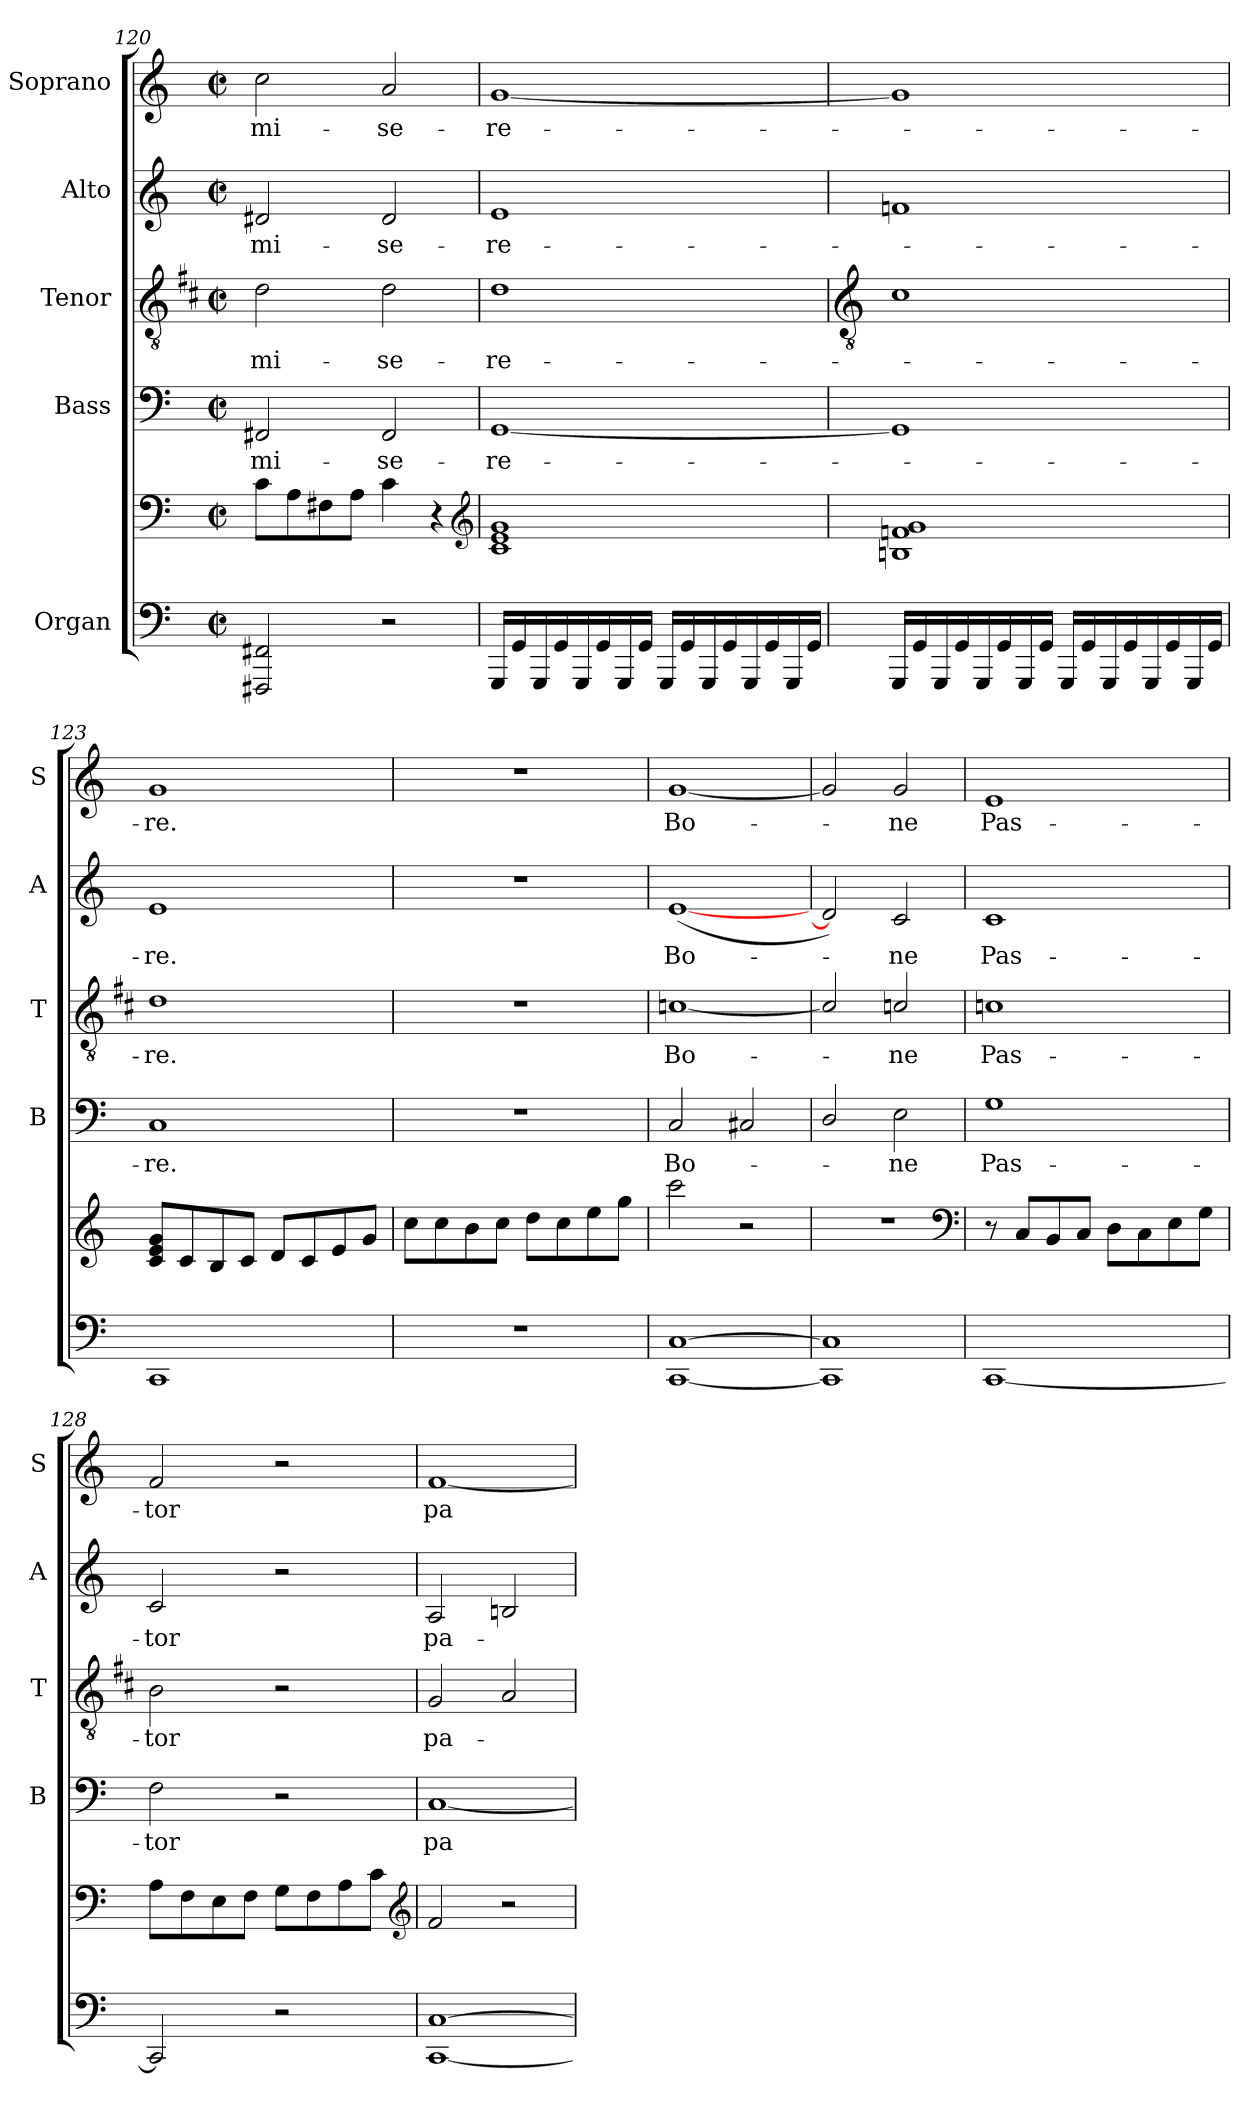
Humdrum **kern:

**kern	**kern	**kern	**text	**kern	**text	**kern	**text	**kern	**text
*part5	*part5	*part4	*part4	*part3	*part3	*part2	*part2	*part1	*part1
*staff6	*staff5	*staff4	*staff4	*staff3	*staff3	*staff2	*staff2	*staff1	*staff1
*I"Organ	*	*I"Bass	*	*I"Tenor	*	*I"Alto	*	*I"Soprano	*
*	*	*I'B	*	*I'T	*	*I'A	*	*I'S	*
*clefF4	*clefF4	*clefF4	*	*clefGv2	*	*clefG2	*	*clefG2	*
*	*	*	*	*ITrd1c2	*	*	*	*	*
*k[]	*k[]	*k[]	*	*k[]	*	*k[]	*	*k[]	*
*C:	*C:	*C:	*	*C:	*	*C:	*	*C:	*
*M2/2	*M2/2	*M2/2	*	*M2/2	*	*M2/2	*	*M2/2	*
*met(c|)	*met(c|)	*met(c|)	*	*met(c|)	*	*met(c|)	*	*met(c|)	*
=120	=120	=120	=120	=120	=120	=120	=120	=120	=120
!	!	!	!LO:LY:b	!	!LO:LY:b	!	!LO:LY:b	!	!LO:LY:b
2FFF#X 2FF#X	8cL	2FF#X	mi-	2c	mi-	2d#X	mi-	2cc	mi-
.	8A	.	.	.	.	.	.	.	.
.	8F#X	.	.	.	.	.	.	.	.
.	8AJ	.	.	.	.	.	.	.	.
!	!	!	!LO:LY:b	!	!LO:LY:b	!	!LO:LY:b	!	!LO:LY:b
2r	4c	2FF#	-se-	2c	-se-	2d#	-se-	2a	-se-
.	4r	.	.	.	.	.	.	.	.
*	*clefG2	*	*	*	*	*	*	*	*
=121	=121	=121	=121	=121	=121	=121	=121	=121	=121
!	!	!	!LO:LY:b	!	!LO:LY:b	!	!LO:LY:b	!	!LO:LY:b
16GGGLL	1c 1e 1g	[1GG	-re-	1c	-re-	1e\	-re-	[1g	-re-
16GG	.	.	.	.	.	.	.	.	.
16GGG	.	.	.	.	.	.	.	.	.
16GG	.	.	.	.	.	.	.	.	.
16GGG	.	.	.	.	.	.	.	.	.
16GG	.	.	.	.	.	.	.	.	.
16GGG	.	.	.	.	.	.	.	.	.
16GGJJ	.	.	.	.	.	.	.	.	.
16GGGLL	.	.	.	.	.	.	.	.	.
16GG	.	.	.	.	.	.	.	.	.
16GGG	.	.	.	.	.	.	.	.	.
16GG	.	.	.	.	.	.	.	.	.
16GGG	.	.	.	.	.	.	.	.	.
16GG	.	.	.	.	.	.	.	.	.
16GGG	.	.	.	.	.	.	.	.	.
16GGJJ	.	.	.	.	.	.	.	.	.
!!LO:LB:g=z
=122	=122	=122	=122	=122	=122	=122	=122	=122	=122
*	*	*	*	*clefGv2	*	*	*	*	*
16GGGLL	1Bn 1fn 1g	1GG]	.	1B	.	1fn\	.	1g]	.
16GG	.	.	.	.	.	.	.	.	.
16GGG	.	.	.	.	.	.	.	.	.
16GG	.	.	.	.	.	.	.	.	.
16GGG	.	.	.	.	.	.	.	.	.
16GG	.	.	.	.	.	.	.	.	.
16GGG	.	.	.	.	.	.	.	.	.
16GGJJ	.	.	.	.	.	.	.	.	.
16GGGLL	.	.	.	.	.	.	.	.	.
16GG	.	.	.	.	.	.	.	.	.
16GGG	.	.	.	.	.	.	.	.	.
16GG	.	.	.	.	.	.	.	.	.
16GGG	.	.	.	.	.	.	.	.	.
16GG	.	.	.	.	.	.	.	.	.
16GGG	.	.	.	.	.	.	.	.	.
16GGJJ	.	.	.	.	.	.	.	.	.
=123	=123	=123	=123	=123	=123	=123	=123	=123	=123
!	!	!	!LO:LY:b	!	!LO:LY:b	!	!LO:LY:b	!	!LO:LY:b
1CC	8c 8e 8gL	1C	re.	1c	re.	1e	re.	1g	re.
.	8c	.	.	.	.	.	.	.	.
.	8B	.	.	.	.	.	.	.	.
.	8cJ	.	.	.	.	.	.	.	.
.	8dL	.	.	.	.	.	.	.	.
.	8c	.	.	.	.	.	.	.	.
.	8e	.	.	.	.	.	.	.	.
.	8gJ	.	.	.	.	.	.	.	.
=124	=124	=124	=124	=124	=124	=124	=124	=124	=124
1r	8ccL	1r	.	1r	.	1r	.	1r	.
.	8cc	.	.	.	.	.	.	.	.
.	8b	.	.	.	.	.	.	.	.
.	8ccJ	.	.	.	.	.	.	.	.
.	8ddL	.	.	.	.	.	.	.	.
.	8cc	.	.	.	.	.	.	.	.
.	8ee	.	.	.	.	.	.	.	.
.	8ggJ	.	.	.	.	.	.	.	.
=125	=125	=125	=125	=125	=125	=125	=125	=125	=125
!	!	!	!LO:LY:b	!	!LO:LY:b	!	!LO:LY:b	!	!LO:LY:b
[1CC [1C	2ccc	2C	Bo-	[1B-X/	Bo-	(<[1e	Bo-	[1g	Bo-
.	2r	2C#X	.	.	.	.	.	.	.
=126	=126	=126	=126	=126	=126	=126	=126	=126	=126
1CC] 1C]	1r	2D/	.	2B-/]	.	2d])	.	2g]	.
!	!	!	!LO:LY:b	!	!LO:LY:b	!	!LO:LY:b	!	!LO:LY:b
.	.	2E	ne	2B-/	ne	2c	ne	2g	ne
*	*clefF4	*	*	*	*	*	*	*	*
=127	=127	=127	=127	=127	=127	=127	=127	=127	=127
!	!	!	!LO:LY:b	!	!LO:LY:b	!	!LO:LY:b	!	!LO:LY:b
[1CC	8r	1G	Pas-	1B-X	Pas-	1c	Pas-	1e	Pas-
.	8CL	.	.	.	.	.	.	.	.
.	8BB	.	.	.	.	.	.	.	.
.	8CJ	.	.	.	.	.	.	.	.
.	8DL	.	.	.	.	.	.	.	.
.	8C	.	.	.	.	.	.	.	.
.	8E	.	.	.	.	.	.	.	.
.	8GJ	.	.	.	.	.	.	.	.
=128	=128	=128	=128	=128	=128	=128	=128	=128	=128
!	!	!	!LO:LY:b	!	!LO:LY:b	!	!LO:LY:b	!	!LO:LY:b
2CC]	8AL	2F	-tor	2A	-tor	2c	-tor	2f	-tor
.	8F	.	.	.	.	.	.	.	.
.	8E	.	.	.	.	.	.	.	.
.	8FJ	.	.	.	.	.	.	.	.
2r	8GL	2r	.	2r	.	2r	.	2r	.
.	8F	.	.	.	.	.	.	.	.
.	8A	.	.	.	.	.	.	.	.
.	8cJ	.	.	.	.	.	.	.	.
*	*clefG2	*	*	*	*	*	*	*	*
=129	=129	=129	=129	=129	=129	=129	=129	=129	=129
!	!	!	!LO:LY:b	!	!LO:LY:b	!	!LO:LY:b	!	!LO:LY:b
[1CC [1C	2f	[1C	pa-	2F	pa-	2A	pa-	[1f	pa-
.	2r	.	.	2G	.	2Bn	.	.	.
=	=	=	=	=	=	=	=	=	=
*-	*-	*-	*-	*-	*-	*-	*-	*-	*-
